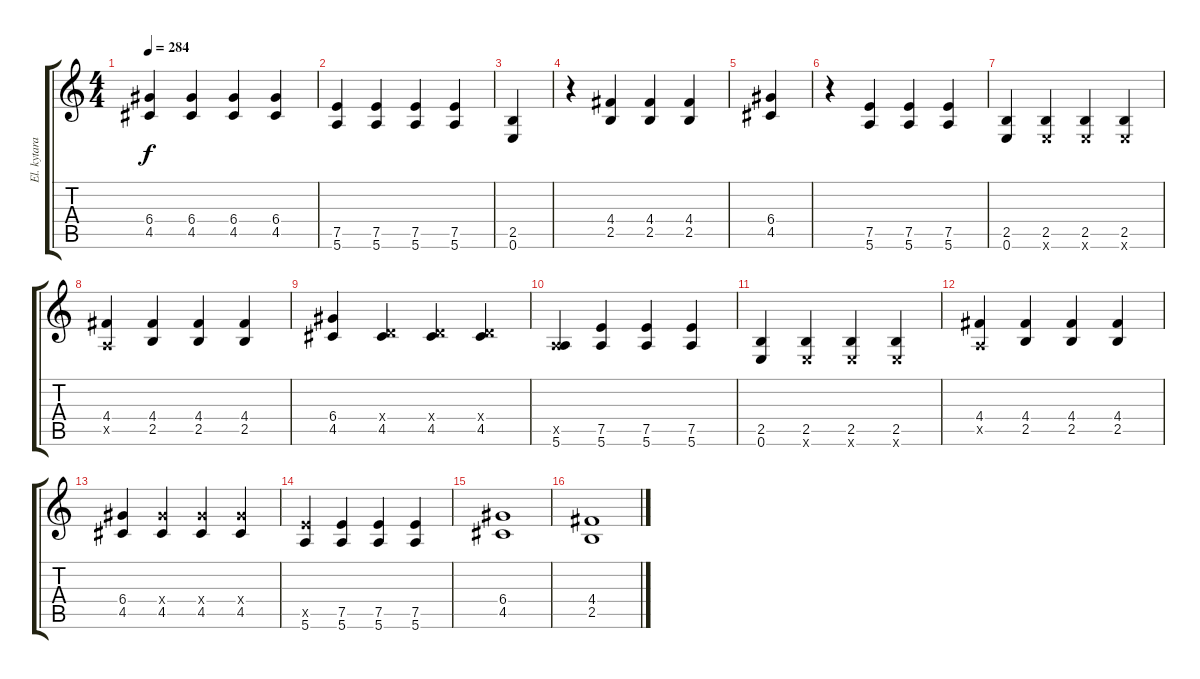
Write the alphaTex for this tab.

\track ("El. kytara" "El. kytara") {instrument overdrivenguitar}
\staff {score tabs}
\tuning (E4 B3 G3 D3 A2 E2) {hide}
\ts (4 4)
\tempo 284
\clef g2
\ks c
(6.4 4.5).4{dy f} (6.4 4.5).4 (6.4 4.5).4 (6.4 4.5).4 |
(7.5 5.6).4 (7.5 5.6).4 (7.5 5.6).4 (7.5 5.6).4 |
(2.5 0.6).4 |
r.4 (4.4 2.5).4 (4.4 2.5).4 (4.4 2.5).4 |
(6.4 4.5).4 |
r.4 (7.5 5.6).4 (7.5 5.6).4 (7.5 5.6).4 |
(2.5 0.6).4 (2.5 0.6{x}).4 (2.5 0.6{x}).4 (2.5 0.6{x}).4 |
(4.4 0.5{x}).4 (4.4 2.5).4 (4.4 2.5).4 (4.4 2.5).4 |
(6.4 4.5).4 (0.4{x} 4.5).4 (0.4{x} 4.5).4 (0.4{x} 4.5).4 |
(0.5{x} 5.6).4 (7.5 5.6).4 (7.5 5.6).4 (7.5 5.6).4 |
(2.5 0.6).4 (2.5 0.6{x}).4 (2.5 0.6{x}).4 (2.5 0.6{x}).4 |
(4.4 0.5{x}).4 (4.4 2.5).4 (4.4 2.5).4 (4.4 2.5).4 |
(6.4 4.5).4 (6.4{x} 4.5).4 (6.4{x} 4.5).4 (6.4{x} 4.5).4 |
(7.5{x} 5.6).4 (7.5 5.6).4 (7.5 5.6).4 (7.5 5.6).4 |
(6.4 4.5).1 |
(4.4 2.5).1
